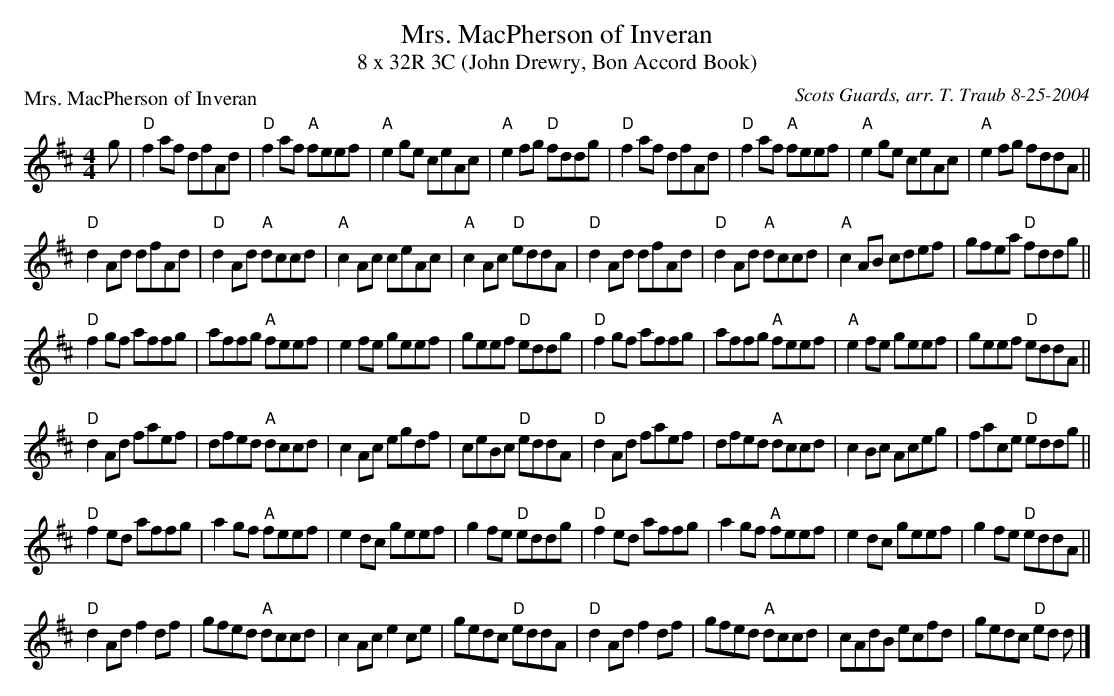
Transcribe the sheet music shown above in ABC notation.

X:1
T: Mrs. MacPherson of Inveran
T: 8 x 32R 3C (John Drewry, Bon Accord Book)
P: Mrs. MacPherson of Inveran
C: Scots Guards, arr. T. Traub 8-25-2004
L: 1/8
M: 4/4
K: D
g |"D"f2 af dfAd|"D"f2 af "A"feef|"A"e2 ge ceAc|"A"e2 fg "D"fddg|"D"f2 af dfAd|"D"f2 af "A"feef|"A"e2 ge ceAc|"A"e2 fg fddA||
"D"d2 Ad dfAd|"D"d2 Ad "A"dccd|"A"c2 Ac ceAc|"A"c2 Ac "D"eddA|"D"d2 Ad dfAd|"D"d2 Ad "A"dccd|"A"c2 AB cdef|gfea "D"fddg||
"D"f2 gf affg|affg "A"feef|e2 fe geef|geef "D"eddg|"D"f2 gf affg |affg "A"feef|"A"e2 fe geef |geef "D"eddA||
"D"d2 Ad faef|dfed "A"dccd|c2 Ac egdf|ceBc "D"eddA|"D"d2 Ad faef|dfed "A"dccd|c2 Bc Aceg|face "D"eddg||
"D"f2 ed affg |a2 gf "A"feef|e2 dc geef|g2 fe "D"eddg|"D"f2 ed affg|a2 gf "A"feef|e2 dc geef|g2 fe "D"eddA||
"D"d2 Ad f2 df|gfed "A"dccd|c2 Ac e2 ce|gedc "D"eddA|"D"d2 Ad f2 df|gfed "A"dccd|cAdB ecfd|gedc "D"ed d|]
